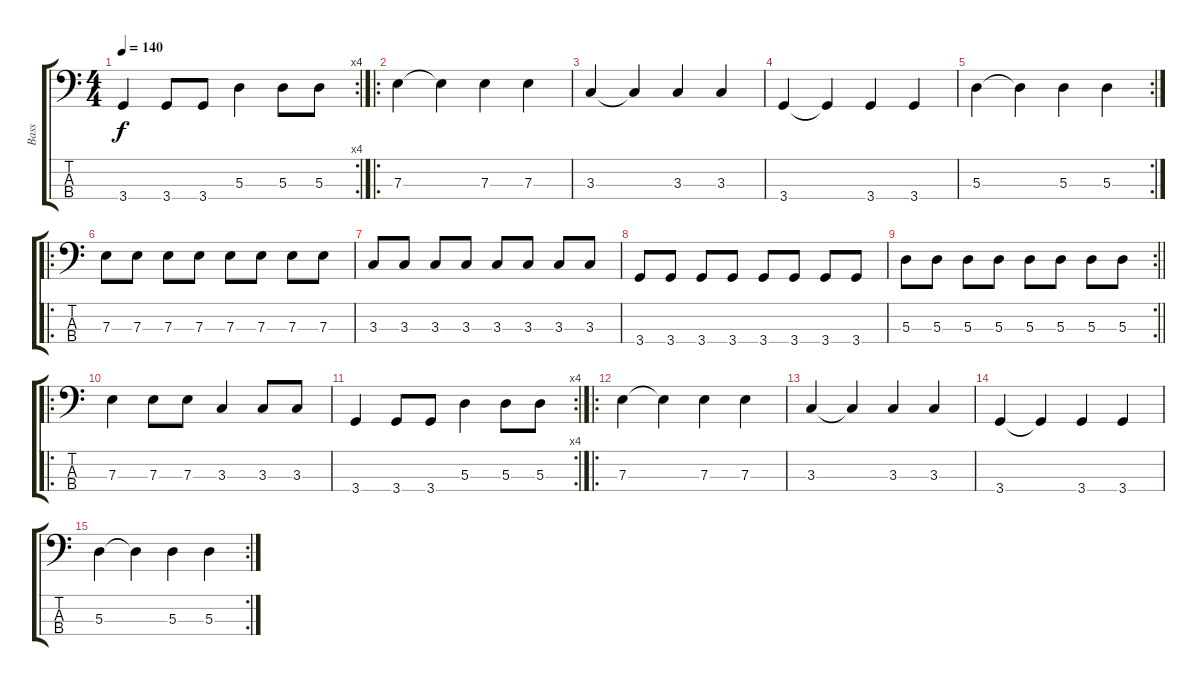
\track ("Bass" "Bass") {instrument electricbassfinger}
\staff {score tabs}
\tuning (G2 D2 A1 E1) {hide}
\rc 4
\ts (4 4)
\tempo 140
\clef f4
\ks c
3.4.4{dy f} 3.4.8 3.4.8 5.3.4 5.3.8 5.3.8 |
\ro
7.3.4 7.3{t}.4 7.3.4 7.3.4 |
3.3.4 3.3{t}.4 3.3.4 3.3.4 |
3.4.4 3.4{t}.4 3.4.4 3.4.4 |
\rc 2
5.3.4 5.3{t}.4 5.3.4 5.3.4 |
\ro
7.3.8 7.3.8 7.3.8 7.3.8 7.3.8 7.3.8 7.3.8 7.3.8 |
3.3.8 3.3.8 3.3.8 3.3.8 3.3.8 3.3.8 3.3.8 3.3.8 |
3.4.8 3.4.8 3.4.8 3.4.8 3.4.8 3.4.8 3.4.8 3.4.8 |
\rc 2
\barLineRight lightlight
5.3.8 5.3.8 5.3.8 5.3.8 5.3.8 5.3.8 5.3.8 5.3.8 |
\ro
7.3.4 7.3.8 7.3.8 3.3.4 3.3.8 3.3.8 |
\rc 4
3.4.4 3.4.8 3.4.8 5.3.4 5.3.8 5.3.8 |
\ro
7.3.4 7.3{t}.4 7.3.4 7.3.4 |
3.3.4 3.3{t}.4 3.3.4 3.3.4 |
3.4.4 3.4{t}.4 3.4.4 3.4.4 |
\rc 2
5.3.4 5.3{t}.4 5.3.4 5.3.4
